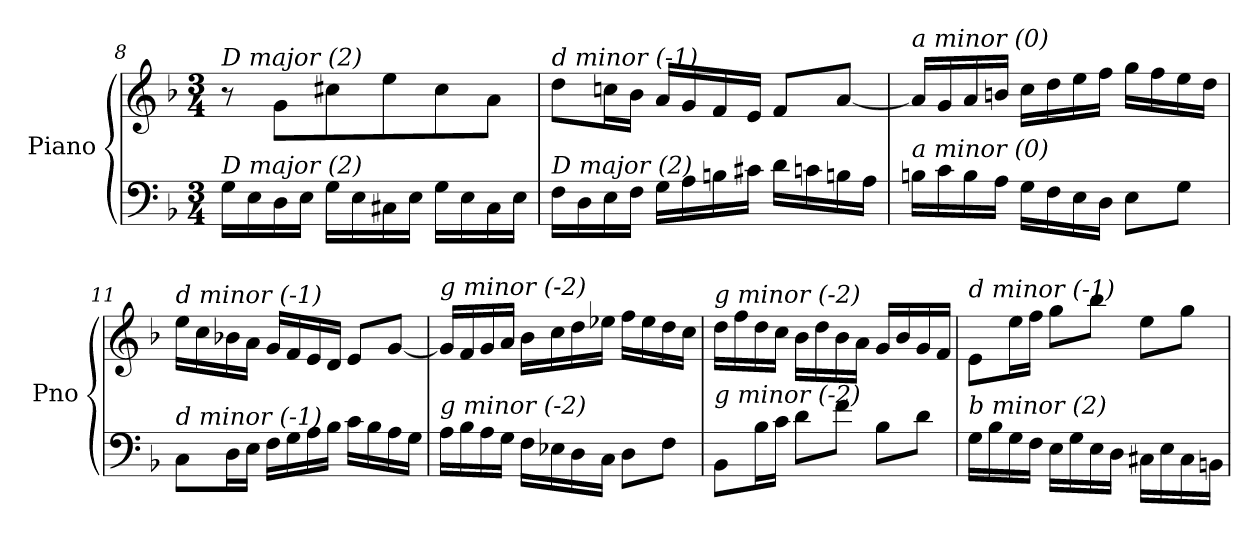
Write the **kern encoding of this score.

**kern	**kern
*part1	*part1
*staff2	*staff1
*I"Piano	*
*I'Pno	*
*clefF4	*clefG2
*k[b-]	*k[b-]
*M3/4	*M3/4
=8	=8
!	!LO:TX:i:t=D major (2)
!LO:TX:i:t=D major (2)	!
16G\LL	8r
16E\	.
16D\	8g\L
16E\JJ	.
16G\LL	8cc#X\
16E\	.
16C#X\	8ee\
16E\JJ	.
16G\LL	8cc#\
16E\	.
16C#\	8a\J
16E\JJ	.
!!LO:LB:g=z
=9	=9
!	!LO:TX:i:t=d minor (-1)
!LO:TX:i:t=D major (2)	!
16F\LL	8dd\L
16D\	.
16E\	16ccn\L
16F\JJ	16b-\JJ
16G\LL	16a/LL
16A\	16g/
16Bn\	16f/
16c#X\JJ	16e/JJ
16d\LL	8f/L
16cn\	.
16Bn\	[8a/J
16A\JJ	.
=10	=10
!	!LO:TX:i:t=a minor (0)
!LO:TX:i:t=a minor (0)	!
16Bn\LL	16a/LL]
16c\	16g/
16B\	16a/
16A\JJ	16bn/JJ
16G\LL	16cc\LL
16F\	16dd\
16E\	16ee\
16D\JJ	16ff\JJ
8E\L	16gg\LL
.	16ff\
8G\J	16ee\
.	16dd\JJ
=11	=11
!	!LO:TX:i:t=d minor (-1)
!LO:TX:i:t=d minor (-1)	!
8C\L	16ee\LL
.	16cc\
16D\L	16b-X\
16E\JJ	16a\JJ
16F\LL	16g/LL
16G\	16f/
16A\	16e/
16B-\JJ	16d/JJ
16c\LL	8e/L
16B-\	.
16A\	[8g/J
16G\JJ	.
=12	=12
!	!LO:TX:i:t=g minor (-2)
!LO:TX:i:t=g minor (-2)	!
16A\LL	16g/LL]
16B-\	16f/
16A\	16g/
16G\JJ	16a/JJ
16F\LL	16b-\LL
16E-X\	16cc\
16D\	16dd\
16C\JJ	16ee-X\JJ
8D\L	16ff\LL
.	16ee-\
8F\J	16dd\
.	16cc\JJ
!!LO:LB:g=z
=13	=13
!	!LO:TX:i:t=g minor (-2)
!LO:TX:i:t=g minor (-2)	!
8BB-\L	16dd\LL
.	16ff\
16B-\L	16dd\
16c\JJ	16cc\JJ
8d\L	16b-\LL
.	16dd\
8f\J	16b-\
.	16a\JJ
8B-\L	16g/LL
.	16b-/
8d\J	16g/
.	16f/JJ
=14	=14
!	!LO:TX:i:t=d minor (-1)
!LO:TX:i:t=b minor (2)	!
16G\LL	8e\L
16B-\	.
16G\	16ee\L
16F\JJ	16ff\JJ
16E\LL	8gg\L
16G\	.
16E\	8bb-\J
16D\JJ	.
16C#X\LL	8ee\L
16E\	.
16C#\	8gg\J
16BBn\JJ	.
=	=
*-	*-
